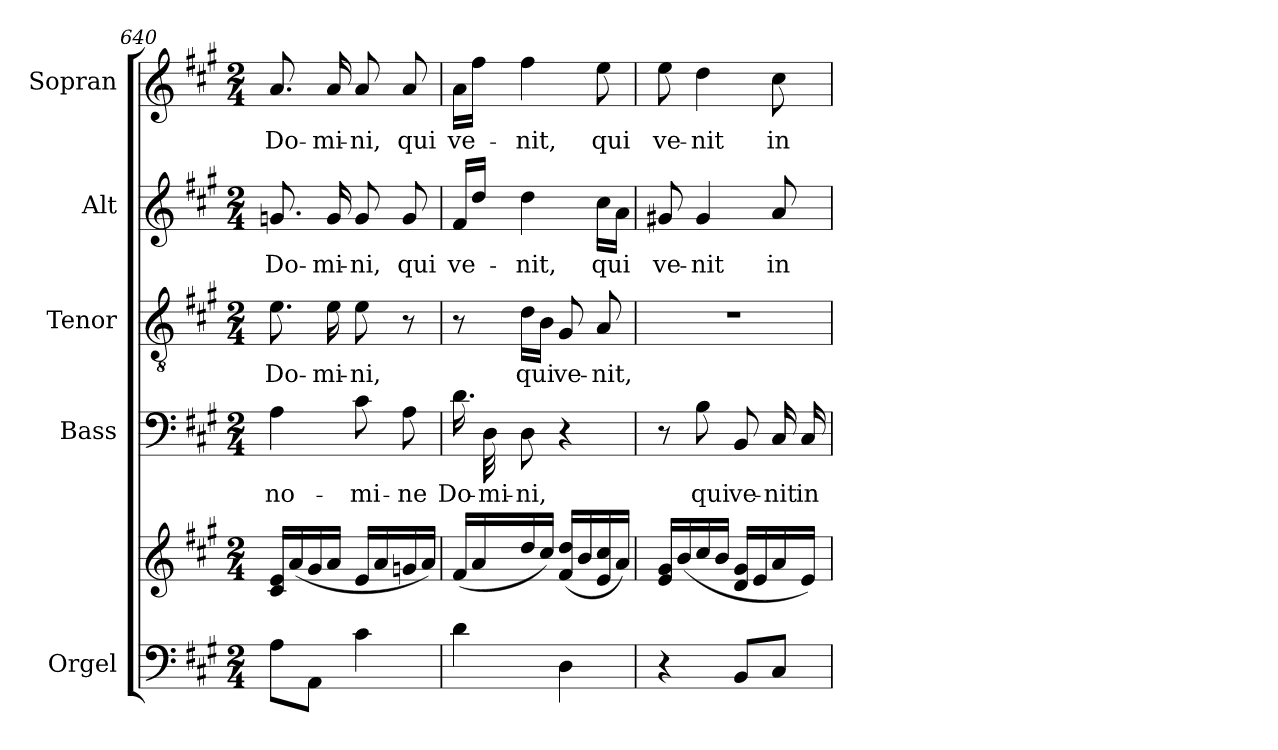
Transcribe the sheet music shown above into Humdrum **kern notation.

**kern	**kern	**kern	**text	**kern	**text	**kern	**text	**kern	**text
*part5	*part5	*part4	*part4	*part3	*part3	*part2	*part2	*part1	*part1
*staff6	*staff5	*staff4	*staff4	*staff3	*staff3	*staff2	*staff2	*staff1	*staff1
*I"Orgel	*	*I"Bass	*	*I"Tenor	*	*I"Alt	*	*I"Sopran	*
*I'Org.	*	*I'B.	*	*I'T.	*	*I'A.	*	*I'S.	*
*clefF4	*clefG2	*clefF4	*	*clefGv2	*	*clefG2	*	*clefG2	*
*k[f#c#g#]	*k[f#c#g#]	*k[f#c#g#]	*	*k[f#c#g#]	*	*k[f#c#g#]	*	*k[f#c#g#]	*
*A:	*A:	*A:	*	*A:	*	*A:	*	*A:	*
*M2/4	*M2/4	*M2/4	*	*M2/4	*	*M2/4	*	*M2/4	*
=640	=640	=640	=640	=640	=640	=640	=640	=640	=640
!	!	!	!LO:LY:b	!	!LO:LY:b	!	!LO:LY:b	!	!LO:LY:b
8A\L	16c#/ 16e/LL	4A\	no-	8.e\	Do-	8.gn/	Do-	8.a/	Do-
.	(<16a/	.	.	.	.	.	.	.	.
8AA\J	16g#/	.	.	.	.	.	.	.	.
!	!	!	!	!	!LO:LY:b	!	!LO:LY:b	!	!LO:LY:b
.	16a/JJ	.	.	16e\	-mi-	16g/	-mi-	16a/	-mi-
!	!	!	!LO:LY:b	!	!LO:LY:b	!	!LO:LY:b	!	!LO:LY:b
4c#\	16e/LL	8c#\	-mi-	8e\	-ni,	8g/	-ni,	8a/	-ni,
.	16a/	.	.	.	.	.	.	.	.
!	!	!	!LO:LY:b	!	!	!	!LO:LY:b	!	!LO:LY:b
.	16gn/	8A\	-ne	8r	.	8g/	qui	8a/	qui
.	16a/JJ)	.	.	.	.	.	.	.	.
=641	=641	=641	=641	=641	=641	=641	=641	=641	=641
!	!	!	!LO:LY:b	!	!	!	!LO:LY:b	!	!LO:LY:b
4d\	(<16f#/LL	16.d\	Do-	8r	.	16f#/LL	ve-	16a\LL	ve-
.	16a/	.	.	.	.	16dd/JJ	.	16ff#\JJ	.
!	!	!	!LO:LY:b	!	!	!	!	!	!
.	.	32D\	-mi-	.	.	.	.	.	.
!	!	!	!LO:LY:b	!	!LO:LY:b	!	!LO:LY:b	!	!LO:LY:b
.	16dd/	8D\	-ni,	16d\LL	qui	4dd\	-nit,	4ff#\	-nit,
.	16cc#/JJ)	.	.	16B\JJ	.	.	.	.	.
!	!	!	!	!	!LO:LY:b	!	!	!	!
4D\	(<16f#/ 16dd/LL	4r	.	8G#/	ve-	.	.	.	.
.	16b/	.	.	.	.	.	.	.	.
!	!	!	!	!	!LO:LY:b	!	!LO:LY:b	!	!LO:LY:b
.	16e/ 16cc#/	.	.	8A/	-nit,	16cc#\LL	qui	8ee\	qui
.	16a/JJ)	.	.	.	.	16a\JJ	.	.	.
=642	=642	=642	=642	=642	=642	=642	=642	=642	=642
!	!	!	!	!	!	!	!LO:LY:b	!	!LO:LY:b
4r	16e/ 16g#/LL	8r	.	2r	.	8g#X/	ve-	8ee\	ve-
.	(<16b/	.	.	.	.	.	.	.	.
!	!	!	!LO:LY:b	!	!	!	!LO:LY:b	!	!LO:LY:b
.	16cc#/	8B\	qui	.	.	4g#/	-nit	4dd\	-nit
.	16b/JJ	.	.	.	.	.	.	.	.
!	!	!	!LO:LY:b	!	!	!	!	!	!
8BB/L	16d/ 16g#/LL	8BB/	ve-	.	.	.	.	.	.
.	16e/	.	.	.	.	.	.	.	.
!	!	!	!LO:LY:b	!	!	!	!LO:LY:b	!	!LO:LY:b
8C#/J	16a/	16C#/	-nit	.	.	8a/	in	8cc#\	in
!	!	!	!LO:LY:b	!	!	!	!	!	!
.	16e/JJ)	16C#/	in	.	.	.	.	.	.
=	=	=	=	=	=	=	=	=	=
*-	*-	*-	*-	*-	*-	*-	*-	*-	*-
